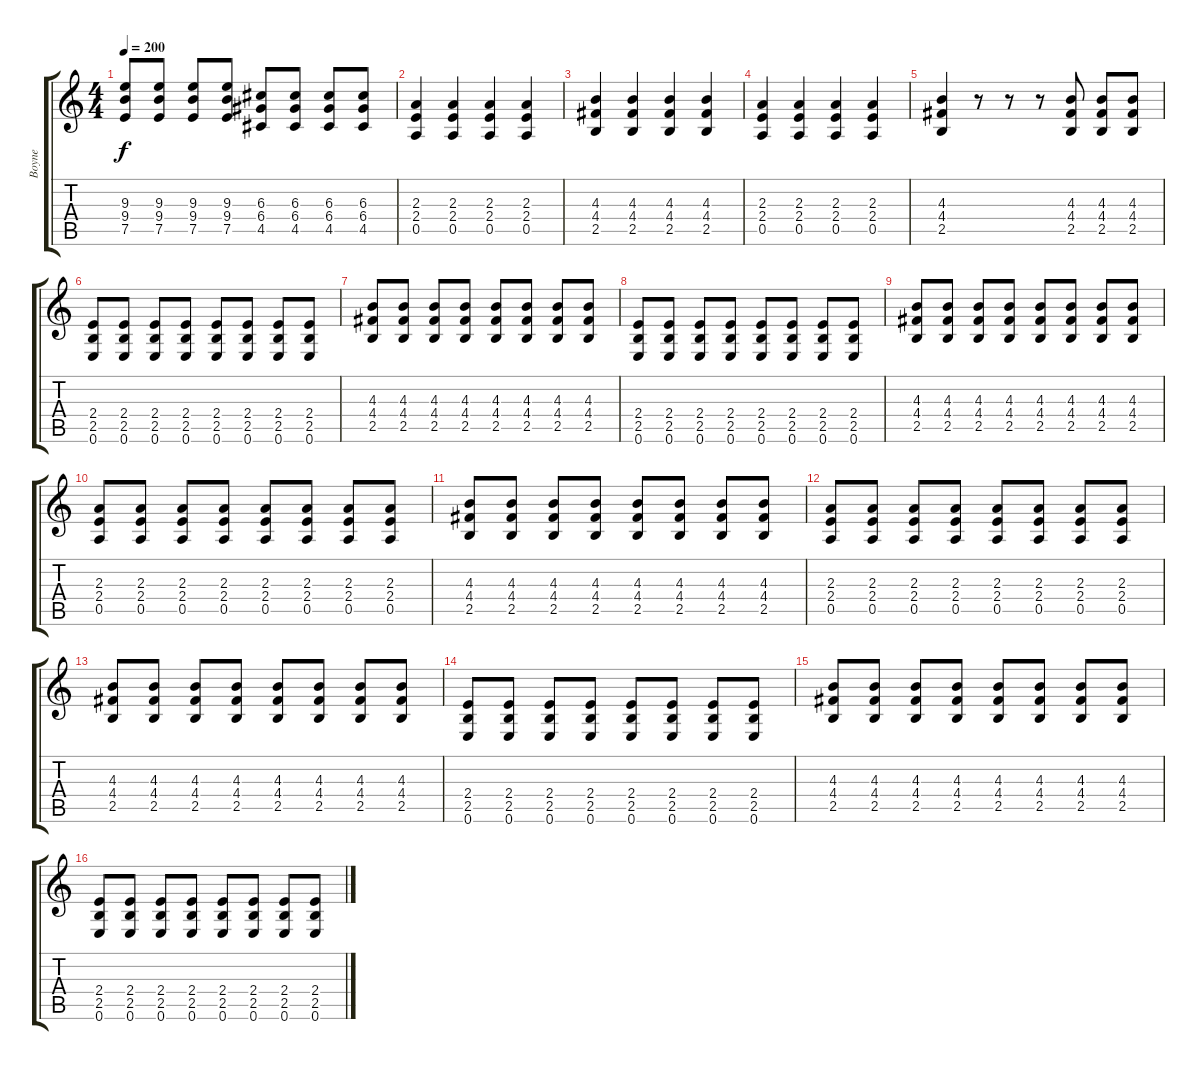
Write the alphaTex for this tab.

\track ("Boyne" "Boyne") {instrument overdrivenguitar}
\staff {score tabs}
\tuning (E4 B3 G3 D3 A2 E2) {hide}
\ts (4 4)
\tempo 200
\clef g2
\ks c
(9.3 9.4 7.5).8{dy f} (9.3 9.4 7.5).8 (9.3 9.4 7.5).8 (9.3 9.4 7.5).8 (6.3 6.4 4.5).8 (6.3 6.4 4.5).8 (6.3 6.4 4.5).8 (6.3 6.4 4.5).8 |
(2.3 2.4 0.5).4 (2.3 2.4 0.5).4 (2.3 2.4 0.5).4 (2.3 2.4 0.5).4 |
(4.3 4.4 2.5).4 (4.3 4.4 2.5).4 (4.3 4.4 2.5).4 (4.3 4.4 2.5).4 |
(2.3 2.4 0.5).4 (2.3 2.4 0.5).4 (2.3 2.4 0.5).4 (2.3 2.4 0.5).4 |
(4.3 4.4 2.5).4 r.8 r.8 r.8 (4.3 4.4 2.5).8 (4.3 4.4 2.5).8 (4.3 4.4 2.5).8 |
(2.4 2.5 0.6).8 (2.4 2.5 0.6).8 (2.4 2.5 0.6).8 (2.4 2.5 0.6).8 (2.4 2.5 0.6).8 (2.4 2.5 0.6).8 (2.4 2.5 0.6).8 (2.4 2.5 0.6).8 |
(4.3 4.4 2.5).8 (4.3 4.4 2.5).8 (4.3 4.4 2.5).8 (4.3 4.4 2.5).8 (4.3 4.4 2.5).8 (4.3 4.4 2.5).8 (4.3 4.4 2.5).8 (4.3 4.4 2.5).8 |
(2.4 2.5 0.6).8 (2.4 2.5 0.6).8 (2.4 2.5 0.6).8 (2.4 2.5 0.6).8 (2.4 2.5 0.6).8 (2.4 2.5 0.6).8 (2.4 2.5 0.6).8 (2.4 2.5 0.6).8 |
(4.3 4.4 2.5).8 (4.3 4.4 2.5).8 (4.3 4.4 2.5).8 (4.3 4.4 2.5).8 (4.3 4.4 2.5).8 (4.3 4.4 2.5).8 (4.3 4.4 2.5).8 (4.3 4.4 2.5).8 |
(2.3 2.4 0.5).8 (2.3 2.4 0.5).8 (2.3 2.4 0.5).8 (2.3 2.4 0.5).8 (2.3 2.4 0.5).8 (2.3 2.4 0.5).8 (2.3 2.4 0.5).8 (2.3 2.4 0.5).8 |
(4.3 4.4 2.5).8 (4.3 4.4 2.5).8 (4.3 4.4 2.5).8 (4.3 4.4 2.5).8 (4.3 4.4 2.5).8 (4.3 4.4 2.5).8 (4.3 4.4 2.5).8 (4.3 4.4 2.5).8 |
(2.3 2.4 0.5).8 (2.3 2.4 0.5).8 (2.3 2.4 0.5).8 (2.3 2.4 0.5).8 (2.3 2.4 0.5).8 (2.3 2.4 0.5).8 (2.3 2.4 0.5).8 (2.3 2.4 0.5).8 |
(4.3 4.4 2.5).8 (4.3 4.4 2.5).8 (4.3 4.4 2.5).8 (4.3 4.4 2.5).8 (4.3 4.4 2.5).8 (4.3 4.4 2.5).8 (4.3 4.4 2.5).8 (4.3 4.4 2.5).8 |
(2.4 2.5 0.6).8 (2.4 2.5 0.6).8 (2.4 2.5 0.6).8 (2.4 2.5 0.6).8 (2.4 2.5 0.6).8 (2.4 2.5 0.6).8 (2.4 2.5 0.6).8 (2.4 2.5 0.6).8 |
(4.3 4.4 2.5).8 (4.3 4.4 2.5).8 (4.3 4.4 2.5).8 (4.3 4.4 2.5).8 (4.3 4.4 2.5).8 (4.3 4.4 2.5).8 (4.3 4.4 2.5).8 (4.3 4.4 2.5).8 |
(2.4 2.5 0.6).8 (2.4 2.5 0.6).8 (2.4 2.5 0.6).8 (2.4 2.5 0.6).8 (2.4 2.5 0.6).8 (2.4 2.5 0.6).8 (2.4 2.5 0.6).8 (2.4 2.5 0.6).8
